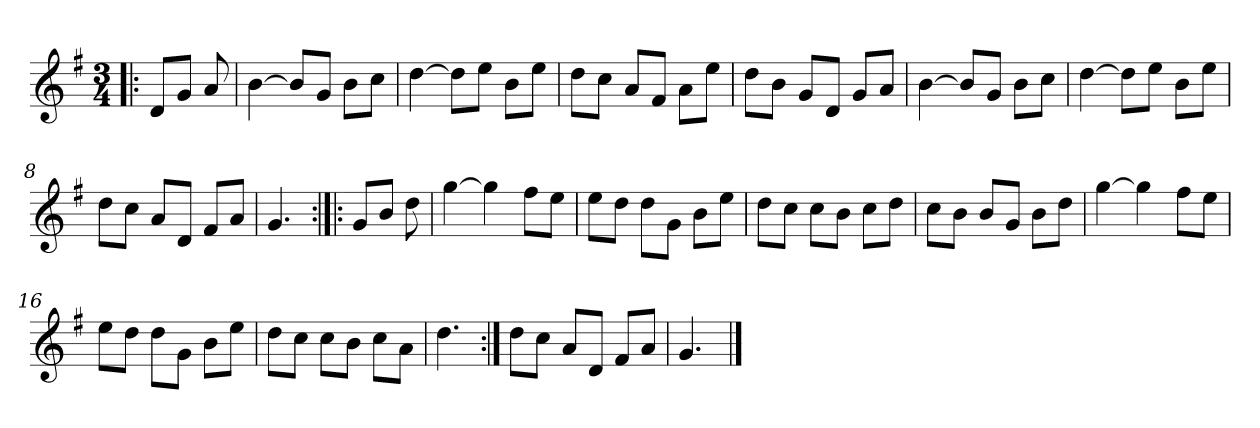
**kern
*part1
*staff1
*clefG2
*k[f#]
*G:
*M3/4
=1!|:
8d/L
8g/J
8a/
=2
[4b\
8b/L]
8g/J
8b\L
8cc\J
=3
[4dd\
8dd\L]
8ee\J
8b\L
8ee\J
=4
8dd\L
8cc\J
8a/L
8f#/J
8a\L
8ee\J
=5
8dd\L
8b\J
8g/L
8d/J
8g/L
8a/J
=6
[4b\
8b/L]
8g/J
8b\L
8cc\J
=7
[4dd\
8dd\L]
8ee\J
8b\L
8ee\J
=8
8dd\L
8cc\J
8a/L
8d/J
8f#/L
8a/J
!!LO:LB:g=z
=9
4.g/
=10:|!|:
8g/L
8b/J
8dd\
=11
[4gg\
4gg\]
8ff#\L
8ee\J
=12
8ee\L
8dd\J
8dd\L
8g\J
8b\L
8ee\J
=13
8dd\L
8cc\J
8cc\L
8b\J
8cc\L
8dd\J
=14
8cc\L
8b\J
8b/L
8g/J
8b\L
8dd\J
=15
[4gg\
4gg\]
8ff#\L
8ee\J
=16
8ee\L
8dd\J
8dd\L
8g\J
8b\L
8ee\J
=17
8dd\L
8cc\J
8cc\L
8b\J
8cc\L
8a\J
!!LO:LB:g=z
=18
4.dd\
=19:|!
8dd\L
8cc\J
8a/L
8d/J
8f#/L
8a/J
=20
4.g/
==
*-
